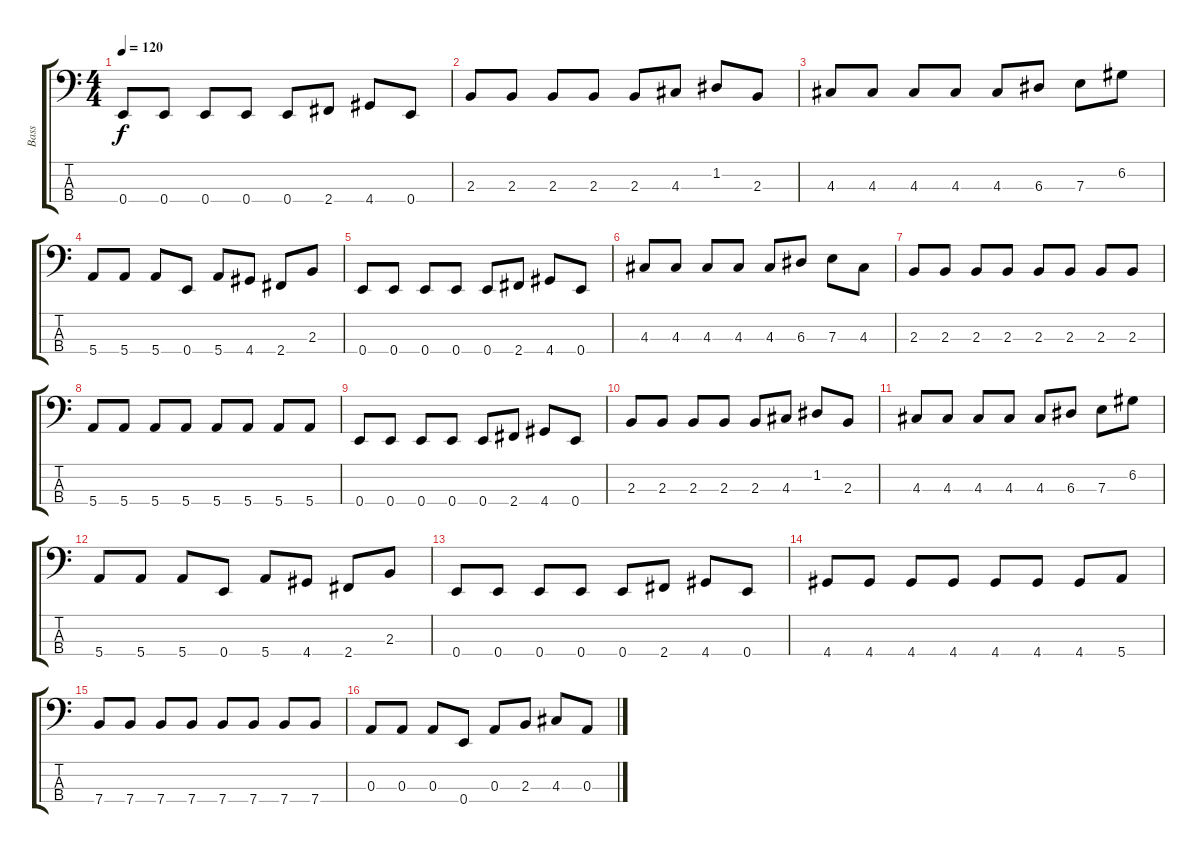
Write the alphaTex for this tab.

\track ("Bass" "Bass") {instrument electricbassfinger}
\staff {score tabs}
\tuning (G2 D2 A1 E1) {hide}
\ts (4 4)
\tempo 120
\clef f4
\ks c
0.4.8{dy f} 0.4.8 0.4.8 0.4.8 0.4.8 2.4.8 4.4.8 0.4.8 |
2.3.8 2.3.8 2.3.8 2.3.8 2.3.8 4.3.8 1.2.8 2.3.8 |
4.3.8 4.3.8 4.3.8 4.3.8 4.3.8 6.3.8 7.3.8 6.2.8 |
5.4.8 5.4.8 5.4.8 0.4.8 5.4.8 4.4.8 2.4.8 2.3.8 |
0.4.8 0.4.8 0.4.8 0.4.8 0.4.8 2.4.8 4.4.8 0.4.8 |
4.3.8 4.3.8 4.3.8 4.3.8 4.3.8 6.3.8 7.3.8 4.3.8 |
2.3.8 2.3.8 2.3.8 2.3.8 2.3.8 2.3.8 2.3.8 2.3.8 |
5.4.8 5.4.8 5.4.8 5.4.8 5.4.8 5.4.8 5.4.8 5.4.8 |
0.4.8 0.4.8 0.4.8 0.4.8 0.4.8 2.4.8 4.4.8 0.4.8 |
2.3.8 2.3.8 2.3.8 2.3.8 2.3.8 4.3.8 1.2.8 2.3.8 |
4.3.8 4.3.8 4.3.8 4.3.8 4.3.8 6.3.8 7.3.8 6.2.8 |
5.4.8 5.4.8 5.4.8 0.4.8 5.4.8 4.4.8 2.4.8 2.3.8 |
0.4.8 0.4.8 0.4.8 0.4.8 0.4.8 2.4.8 4.4.8 0.4.8 |
4.4.8 4.4.8 4.4.8 4.4.8 4.4.8 4.4.8 4.4.8 5.4.8 |
7.4.8 7.4.8 7.4.8 7.4.8 7.4.8 7.4.8 7.4.8 7.4.8 |
0.3.8 0.3.8 0.3.8 0.4.8 0.3.8 2.3.8 4.3.8 0.3.8
